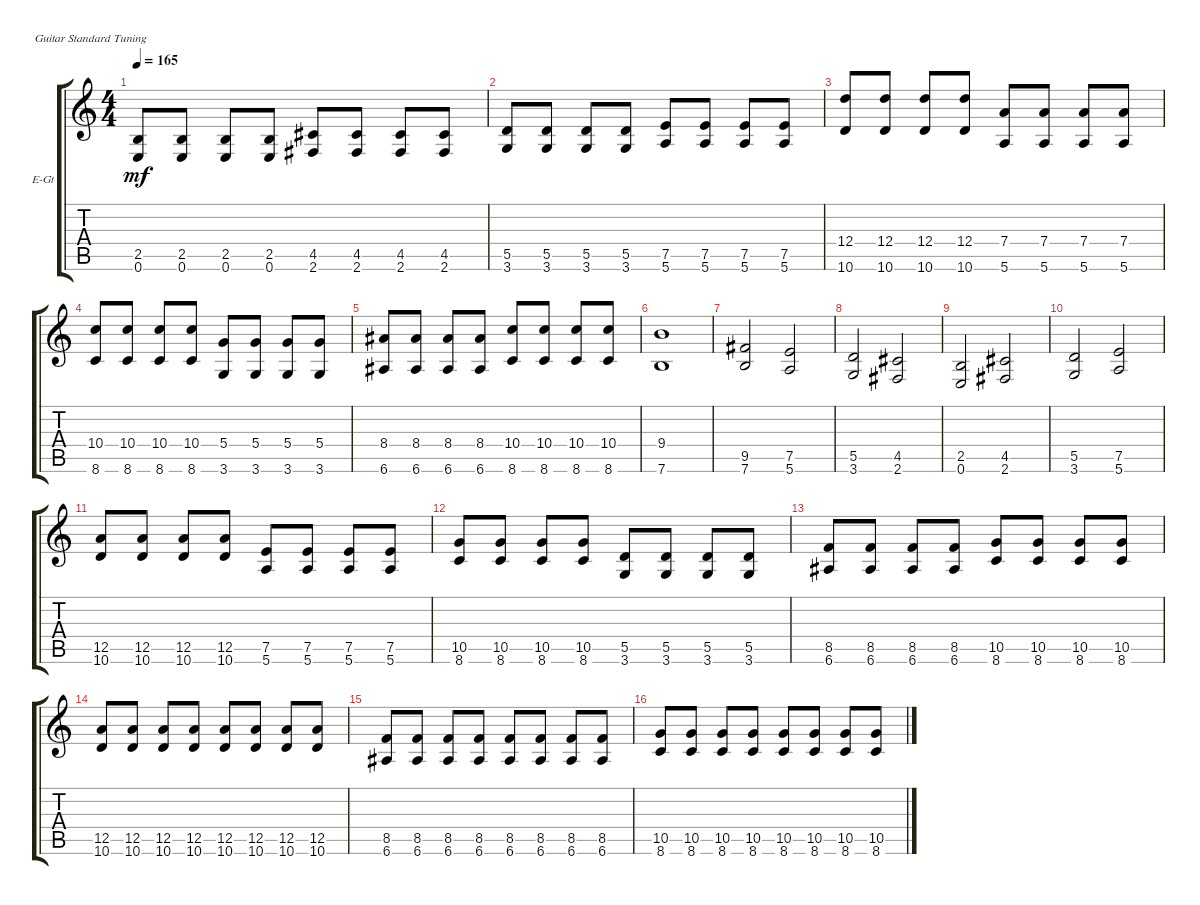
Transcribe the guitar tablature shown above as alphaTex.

\defaultSystemsLayout 4
\bracketExtendMode groupsimilarinstruments
\firstSystemTrackNameOrientation horizontal
\otherSystemsTrackNameOrientation horizontal
\track ("Electric Guitar" "E-Gt") {instrument distortionguitar}
\staff {score tabs}
\tuning (E4 B3 G3 D3 A2 E2)
\ts (4 4)
\tempo 165
\clef g2
\ks c
(0.6 2.5).8{dy mf} (0.6 2.5).8 (0.6 2.5).8 (0.6 2.5).8 (2.6 4.5).8 (2.6 4.5).8 (2.6 4.5).8 (2.6 4.5).8 |
(3.6 5.5).8 (3.6 5.5).8 (3.6 5.5).8 (3.6 5.5).8 (5.6 7.5).8 (5.6 7.5).8 (5.6 7.5).8 (5.6 7.5).8 |
(10.6 12.4).8 (10.6 12.4).8 (10.6 12.4).8 (10.6 12.4).8 (5.6 7.4).8 (5.6 7.4).8 (5.6 7.4).8 (5.6 7.4).8 |
(8.6 10.4).8 (8.6 10.4).8 (8.6 10.4).8 (8.6 10.4).8 (3.6 5.4).8 (3.6 5.4).8 (3.6 5.4).8 (3.6 5.4).8 |
(6.6 8.4).8 (6.6 8.4).8 (6.6 8.4).8 (6.6 8.4).8 (8.6 10.4).8 (8.6 10.4).8 (8.6 10.4).8 (8.6 10.4).8 |
(7.6 9.4).1 |
(7.6 9.5).2 (5.6 7.5).2 |
(3.6 5.5).2 (2.6 4.5).2 |
(0.6 2.5).2 (2.6 4.5).2 |
(3.6 5.5).2 (5.6 7.5).2 |
(10.6 12.5).8 (10.6 12.5).8 (10.6 12.5).8 (10.6 12.5).8 (5.6 7.5).8 (5.6 7.5).8 (5.6 7.5).8 (5.6 7.5).8 |
(8.6 10.5).8 (8.6 10.5).8 (8.6 10.5).8 (8.6 10.5).8 (3.6 5.5).8 (3.6 5.5).8 (3.6 5.5).8 (3.6 5.5).8 |
(6.6 8.5).8 (8.5 6.6).8 (8.5 6.6).8 (8.5 6.6).8 (8.6 10.5).8 (8.6 10.5).8 (8.6 10.5).8 (8.6 10.5).8 |
(10.6 12.5).8 (10.6 12.5).8 (10.6 12.5).8 (10.6 12.5).8 (10.6 12.5).8 (10.6 12.5).8 (10.6 12.5).8 (10.6 12.5).8 |
(6.6 8.5).8 (8.5 6.6).8 (8.5 6.6).8 (8.5 6.6).8 (6.6 8.5).8 (8.5 6.6).8 (8.5 6.6).8 (8.5 6.6).8 |
(8.6 10.5).8 (8.6 10.5).8 (8.6 10.5).8 (8.6 10.5).8 (8.6 10.5).8 (8.6 10.5).8 (8.6 10.5).8 (8.6 10.5).8
